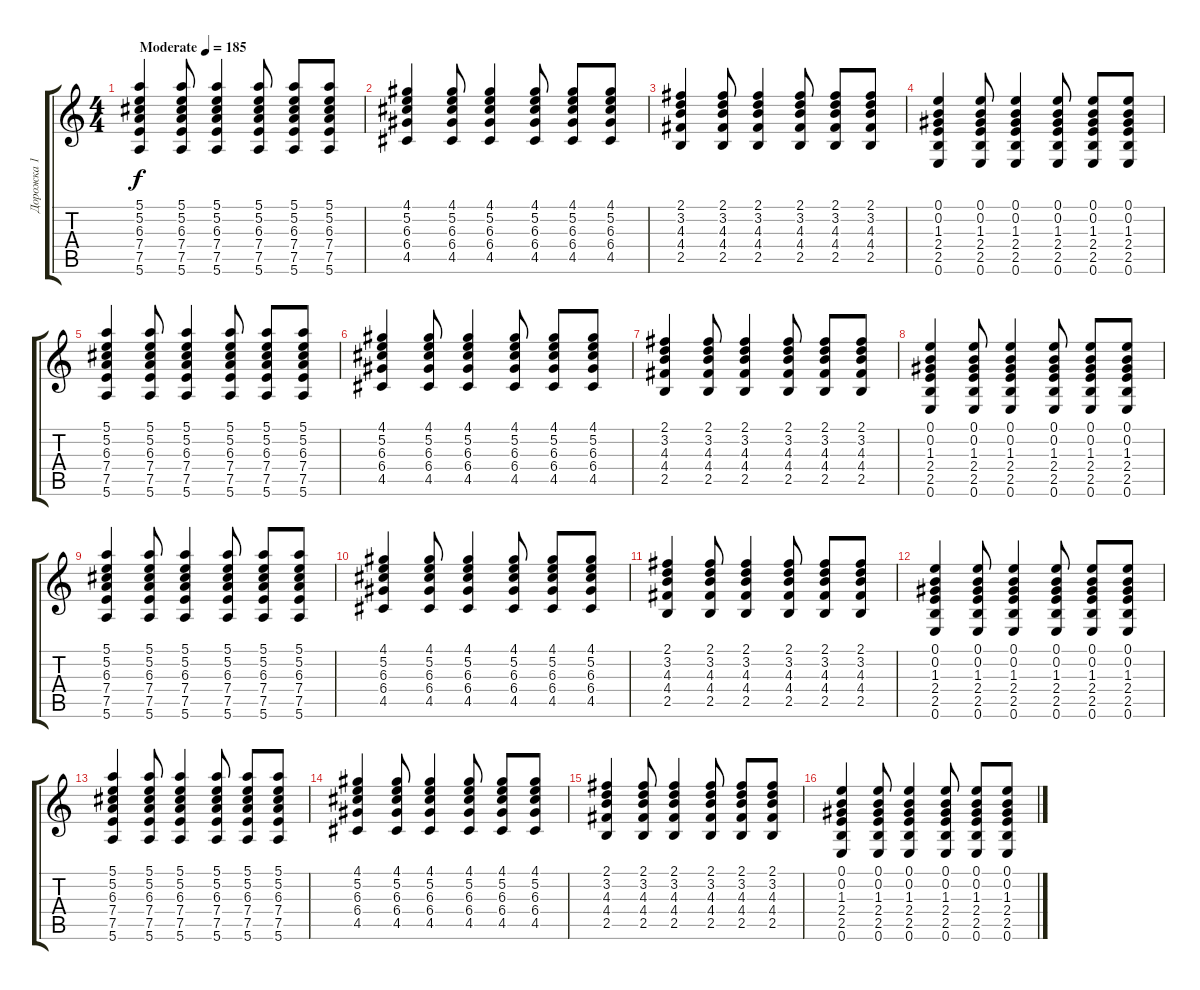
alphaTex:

\track ("Дорожка 1" "Дорожка 1") {instrument electricguitarclean}
\staff {score tabs}
\tuning (E4 B3 G3 D3 A2 E2) {hide}
\ts (4 4)
\tempo (185 "Moderate")
\clef g2
\ks c
(5.1 5.2 6.3 7.4 7.5 5.6).4{dy f instrument electricguitarclean} (5.1 5.2 6.3 7.4 7.5 5.6).8 (5.1 5.2 6.3 7.4 7.5 5.6).4 (5.1 5.2 6.3 7.4 7.5 5.6).8 (5.1 5.2 6.3 7.4 7.5 5.6).8 (5.1 5.2 6.3 7.4 7.5 5.6).8 |
(4.1 5.2 6.3 6.4 4.5).4 (4.1 5.2 6.3 6.4 4.5).8 (4.1 5.2 6.3 6.4 4.5).4 (4.1 5.2 6.3 6.4 4.5).8 (4.1 5.2 6.3 6.4 4.5).8 (4.1 5.2 6.3 6.4 4.5).8 |
(2.1 3.2 4.3 4.4 2.5).4 (2.1 3.2 4.3 4.4 2.5).8 (2.1 3.2 4.3 4.4 2.5).4 (2.1 3.2 4.3 4.4 2.5).8 (2.1 3.2 4.3 4.4 2.5).8 (2.1 3.2 4.3 4.4 2.5).8 |
(0.1 0.2 1.3 2.4 2.5 0.6).4 (0.1 0.2 1.3 2.4 2.5 0.6).8 (0.1 0.2 1.3 2.4 2.5 0.6).4 (0.1 0.2 1.3 2.4 2.5 0.6).8 (0.1 0.2 1.3 2.4 2.5 0.6).8 (0.1 0.2 1.3 2.4 2.5 0.6).8 |
(5.1 5.2 6.3 7.4 7.5 5.6).4 (5.1 5.2 6.3 7.4 7.5 5.6).8 (5.1 5.2 6.3 7.4 7.5 5.6).4 (5.1 5.2 6.3 7.4 7.5 5.6).8 (5.1 5.2 6.3 7.4 7.5 5.6).8 (5.1 5.2 6.3 7.4 7.5 5.6).8 |
(4.1 5.2 6.3 6.4 4.5).4 (4.1 5.2 6.3 6.4 4.5).8 (4.1 5.2 6.3 6.4 4.5).4 (4.1 5.2 6.3 6.4 4.5).8 (4.1 5.2 6.3 6.4 4.5).8 (4.1 5.2 6.3 6.4 4.5).8 |
(2.1 3.2 4.3 4.4 2.5).4 (2.1 3.2 4.3 4.4 2.5).8 (2.1 3.2 4.3 4.4 2.5).4 (2.1 3.2 4.3 4.4 2.5).8 (2.1 3.2 4.3 4.4 2.5).8 (2.1 3.2 4.3 4.4 2.5).8 |
(0.1 0.2 1.3 2.4 2.5 0.6).4 (0.1 0.2 1.3 2.4 2.5 0.6).8 (0.1 0.2 1.3 2.4 2.5 0.6).4 (0.1 0.2 1.3 2.4 2.5 0.6).8 (0.1 0.2 1.3 2.4 2.5 0.6).8 (0.1 0.2 1.3 2.4 2.5 0.6).8 |
(5.1 5.2 6.3 7.4 7.5 5.6).4 (5.1 5.2 6.3 7.4 7.5 5.6).8 (5.1 5.2 6.3 7.4 7.5 5.6).4 (5.1 5.2 6.3 7.4 7.5 5.6).8 (5.1 5.2 6.3 7.4 7.5 5.6).8 (5.1 5.2 6.3 7.4 7.5 5.6).8 |
(4.1 5.2 6.3 6.4 4.5).4 (4.1 5.2 6.3 6.4 4.5).8 (4.1 5.2 6.3 6.4 4.5).4 (4.1 5.2 6.3 6.4 4.5).8 (4.1 5.2 6.3 6.4 4.5).8 (4.1 5.2 6.3 6.4 4.5).8 |
(2.1 3.2 4.3 4.4 2.5).4 (2.1 3.2 4.3 4.4 2.5).8 (2.1 3.2 4.3 4.4 2.5).4 (2.1 3.2 4.3 4.4 2.5).8 (2.1 3.2 4.3 4.4 2.5).8 (2.1 3.2 4.3 4.4 2.5).8 |
(0.1 0.2 1.3 2.4 2.5 0.6).4 (0.1 0.2 1.3 2.4 2.5 0.6).8 (0.1 0.2 1.3 2.4 2.5 0.6).4 (0.1 0.2 1.3 2.4 2.5 0.6).8 (0.1 0.2 1.3 2.4 2.5 0.6).8 (0.1 0.2 1.3 2.4 2.5 0.6).8 |
(5.1 5.2 6.3 7.4 7.5 5.6).4 (5.1 5.2 6.3 7.4 7.5 5.6).8 (5.1 5.2 6.3 7.4 7.5 5.6).4 (5.1 5.2 6.3 7.4 7.5 5.6).8 (5.1 5.2 6.3 7.4 7.5 5.6).8 (5.1 5.2 6.3 7.4 7.5 5.6).8 |
(4.1 5.2 6.3 6.4 4.5).4 (4.1 5.2 6.3 6.4 4.5).8 (4.1 5.2 6.3 6.4 4.5).4 (4.1 5.2 6.3 6.4 4.5).8 (4.1 5.2 6.3 6.4 4.5).8 (4.1 5.2 6.3 6.4 4.5).8 |
(2.1 3.2 4.3 4.4 2.5).4 (2.1 3.2 4.3 4.4 2.5).8 (2.1 3.2 4.3 4.4 2.5).4 (2.1 3.2 4.3 4.4 2.5).8 (2.1 3.2 4.3 4.4 2.5).8 (2.1 3.2 4.3 4.4 2.5).8 |
(0.1 0.2 1.3 2.4 2.5 0.6).4 (0.1 0.2 1.3 2.4 2.5 0.6).8 (0.1 0.2 1.3 2.4 2.5 0.6).4 (0.1 0.2 1.3 2.4 2.5 0.6).8 (0.1 0.2 1.3 2.4 2.5 0.6).8 (0.1 0.2 1.3 2.4 2.5 0.6).8
